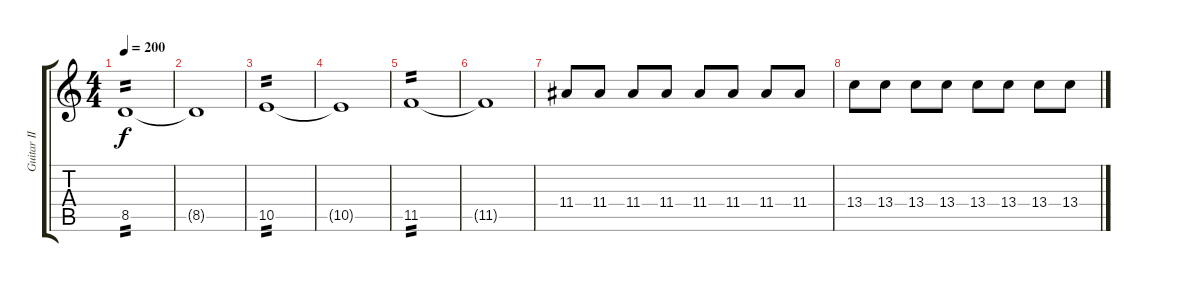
\track ("Guitar II" "Guitar II") {instrument distortionguitar}
\staff {score tabs}
\tuning (Db4 Ab3 E3 B2 Gb2 B1) {hide}
\ts (4 4)
\tempo 200
\clef g2
\ks c
8.5.1{tp 2 dy f} |
8.5{t}.1 |
10.5.1{tp 2} |
10.5{t}.1 |
11.5.1{tp 2} |
11.5{t}.1 |
11.4.8 11.4.8 11.4.8 11.4.8 11.4.8 11.4.8 11.4.8 11.4.8 |
13.4.8 13.4.8 13.4.8 13.4.8 13.4.8 13.4.8 13.4.8 13.4.8
